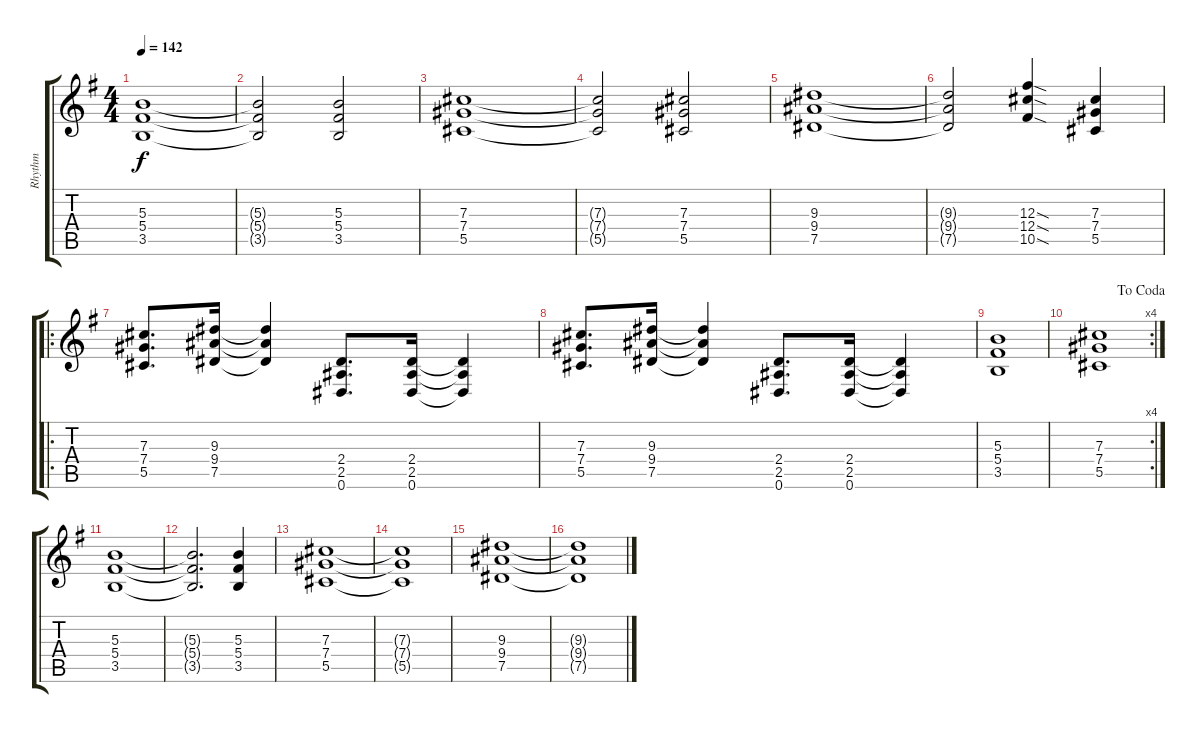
\track ("Rhythm" "Rhythm") {instrument distortionguitar}
\staff {score tabs}
\tuning (Eb4 Bb3 Gb3 Db3 Ab2 Eb2) {hide}
\ts (4 4)
\tempo 142
\clef g2
\ks g
(5.3 5.4 3.5).1{dy f} |
(5.3{t} 5.4{t} 3.5{t}).2{beam merge} (5.3 5.4 3.5).2 |
(7.3 7.4 5.5).1 |
(7.3{t} 7.4{t} 5.5{t}).2 (7.3 7.4 5.5).2 |
(9.3 9.4 7.5).1 |
(9.3{t} 9.4{t} 7.5{t}).2 (12.3{sod} 12.4{sod} 10.5{sod}).4{beam merge} (7.3 7.4 5.5).4 |
\ro
(7.3 7.4 5.5).8{d} (9.3 9.4 7.5).16 (9.3{t} 9.4{t} 7.5{t}).4 (2.4 2.5 0.6).8{d} (2.4 2.5 0.6).16 (2.4{t} 2.5{t} 0.6{t}).4 |
(7.3 7.4 5.5).8{d} (9.3 9.4 7.5).16 (9.3{t} 9.4{t} 7.5{t}).4 (2.4 2.5 0.6).8{d} (2.4 2.5 0.6).16 (2.4{t} 2.5{t} 0.6{t}).4 |
(5.3 5.4 3.5).1 |
\rc 4
\jump dacoda
(7.3 7.4 5.5).1 |
(5.3 5.4 3.5).1 |
(5.3{t} 5.4{t} 3.5{t}).2{d} (5.3 5.4 3.5).4 |
(7.3 7.4 5.5).1 |
(7.3{t} 7.4{t} 5.5{t}).1 |
(9.3 9.4 7.5).1 |
(9.3{t} 9.4{t} 7.5{t}).1
